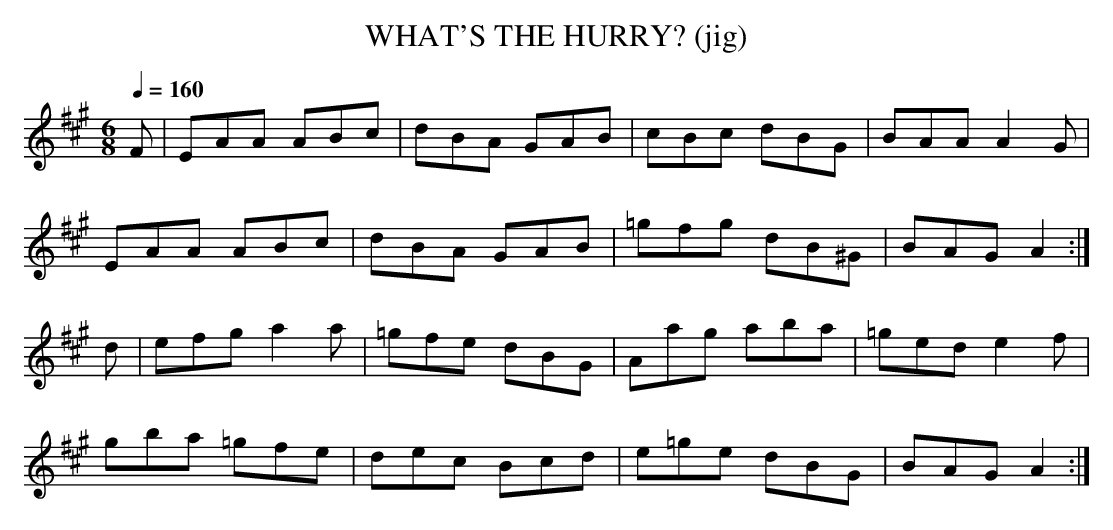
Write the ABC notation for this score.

X:1
T:WHAT'S THE HURRY? (jig)
Q:1/4=160
M:6/8
L:1/8
K:A
F|EAA ABc|dBA GAB|cBc dBG|BAA A2G|
EAA ABc|dBA GAB|=gfg dB^G|BAG A2 :|
d|efg a2a|=gfe dBG|Aag aba|=ged e2f|
gba =gfe|dec Bcd|e=ge dBG|BAG A2 :|
